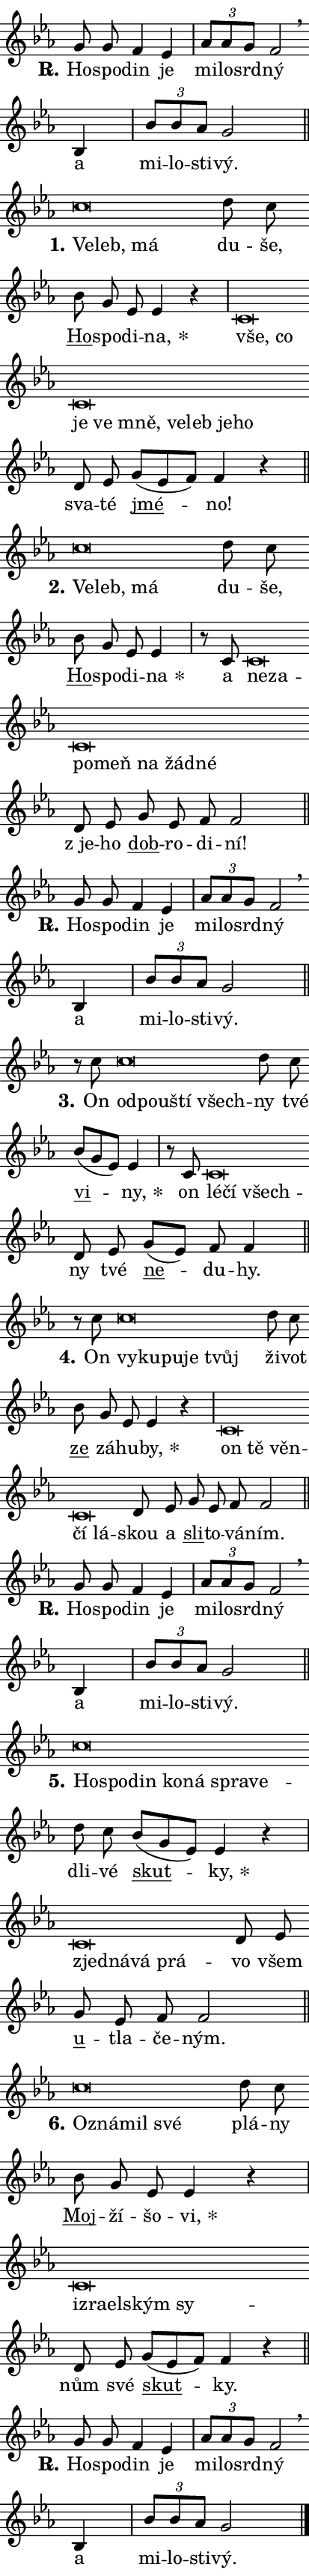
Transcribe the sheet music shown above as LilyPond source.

\version "2.22.1"
\header { tagline = "" }
\paper {
  indent = 0\cm
  top-margin = 0\cm
  right-margin = 0\cm
  bottom-margin = 0\cm
  left-margin = 0\cm
  paper-width = 7\cm
  page-breaking = #ly:one-page-breaking
  system-system-spacing.basic-distance = #11
  score-system-spacing.basic-distance = #11
  ragged-last = ##f
}


%% Author: Thomas Morley
%% https://lists.gnu.org/archive/html/lilypond-user/2020-05/msg00002.html
#(define (line-position grob)
"Returns position of @var[grob} in current system:
   @code{'start}, if at first time-step
   @code{'end}, if at last time-step
   @code{'middle} otherwise
"
  (let* ((col (ly:item-get-column grob))
         (ln (ly:grob-object col 'left-neighbor))
         (rn (ly:grob-object col 'right-neighbor))
         (col-to-check-left (if (ly:grob? ln) ln col))
         (col-to-check-right (if (ly:grob? rn) rn col))
         (break-dir-left
           (and
             (ly:grob-property col-to-check-left 'non-musical #f)
             (ly:item-break-dir col-to-check-left)))
         (break-dir-right
           (and
             (ly:grob-property col-to-check-right 'non-musical #f)
             (ly:item-break-dir col-to-check-right))))
        (cond ((eqv? 1 break-dir-left) 'start)
              ((eqv? -1 break-dir-right) 'end)
              (else 'middle))))

#(define (tranparent-at-line-position vctor)
  (lambda (grob)
  "Relying on @code{line-position} select the relevant enry from @var{vctor}.
Used to determine transparency,"
    (case (line-position grob)
      ((end) (not (vector-ref vctor 0)))
      ((middle) (not (vector-ref vctor 1)))
      ((start) (not (vector-ref vctor 2))))))

noteHeadBreakVisibility =
#(define-music-function (break-visibility)(vector?)
"Makes @code{NoteHead}s transparent relying on @var{break-visibility}"
#{
  \override NoteHead.transparent =
    #(tranparent-at-line-position break-visibility)
#})

#(define delete-ledgers-for-transparent-note-heads
  (lambda (grob)
    "Reads whether a @code{NoteHead} is transparent.
If so this @code{NoteHead} is removed from @code{'note-heads} from
@var{grob}, which is supposed to be @code{LedgerLineSpanner}.
As a result ledgers are not printed for this @code{NoteHead}"
    (let* ((nhds-array (ly:grob-object grob 'note-heads))
           (nhds-list
             (if (ly:grob-array? nhds-array)
                 (ly:grob-array->list nhds-array)
                 '()))
           ;; Relies on the transparent-property being done before
           ;; Staff.LedgerLineSpanner.after-line-breaking is executed.
           ;; This is fragile ...
           (to-keep
             (remove
               (lambda (nhd)
                 (ly:grob-property nhd 'transparent #f))
               nhds-list)))
      ;; TODO find a better method to iterate over grob-arrays, similiar
      ;; to filter/remove etc for lists
      ;; For now rebuilt from scratch
      (set! (ly:grob-object grob 'note-heads)  '())
      (for-each
        (lambda (nhd)
          (ly:pointer-group-interface::add-grob grob 'note-heads nhd))
        to-keep))))

hideNotes = {
  \noteHeadBreakVisibility #begin-of-line-visible
}
unHideNotes = {
  \noteHeadBreakVisibility #all-visible
}

% work-around for resetting accidentals
% https://lilypond.org/doc/v2.23/Documentation/notation/displaying-rhythms#unmetered-music
cadenzaMeasure = {
  \cadenzaOff
  \partial 1024 s1024
  \cadenzaOn
}

#(define-markup-command (accent layout props text) (markup?)
  "Underline accented syllable"
  (interpret-markup layout props
    #{\markup \override #'(offset . 4.3) \underline { #text }#}))

responsum = \markup \concat {
  "R" \hspace #-1.05 \path #0.1 #'((moveto 0 0.07) (lineto 0.9 0.8)) \hspace #0.05 "."
}

\layout {
    \context {
        \Staff
        \remove "Time_signature_engraver"
        \override LedgerLineSpanner.after-line-breaking = #delete-ledgers-for-transparent-note-heads
    }
    \context {
        \Voice {
            \override NoteHead.output-attributes = #'((class . "notehead"))
            \override Hairpin.height = #0.55
        }
    }
    \context {
        \Lyrics {
            \override StanzaNumber.output-attributes = #'((class . "stanzanumber"))
            \override LyricSpace.minimum-distance = #0.9
            \override LyricText.font-name = #"TeX Gyre Schola"
            \override LyricText.font-size = 1
            \override StanzaNumber.font-name = #"TeX Gyre Schola Bold"
            \override StanzaNumber.font-size = 1
        }
    }
}

% magnetic-lyrics.ily
%
%   written by
%     Jean Abou Samra <jean@abou-samra.fr>
%     Werner Lemberg <wl@gnu.org>
%
%   adapted by
%     Jiri Hon <jiri.hon@gmail.com>
%
% Version 2022-Apr-15

% https://www.mail-archive.com/lilypond-user@gnu.org/msg149350.html

#(define (Left_hyphen_pointer_engraver context)
   "Collect syllable-hyphen-syllable occurrences in lyrics and store
them in properties.  This engraver only looks to the left.  For
example, if the lyrics input is @code{foo -- bar}, it does the
following.

@itemize @bullet
@item
Set the @code{text} property of the @code{LyricHyphen} grob between
@q{foo} and @q{bar} to @code{foo}.

@item
Set the @code{left-hyphen} property of the @code{LyricText} grob with
text @q{foo} to the @code{LyricHyphen} grob between @q{foo} and
@q{bar}.
@end itemize

Use this auxiliary engraver in combination with the
@code{lyric-@/text::@/apply-@/magnetic-@/offset!} hook."
   (let ((hyphen #f)
         (text #f))
     (make-engraver
      (acknowledgers
       ((lyric-syllable-interface engraver grob source-engraver)
        (set! text grob)))
      (end-acknowledgers
       ((lyric-hyphen-interface engraver grob source-engraver)
        ;(when (not (grob::has-interface grob 'lyric-space-interface))
          (set! hyphen grob)));)
      ((stop-translation-timestep engraver)
       (when (and text hyphen)
         (ly:grob-set-object! text 'left-hyphen hyphen))
       (set! text #f)
       (set! hyphen #f)))))

#(define (lyric-text::apply-magnetic-offset! grob)
   "If the space between two syllables is less than the value in
property @code{LyricText@/.details@/.squash-threshold}, move the right
syllable to the left so that it gets concatenated with the left
syllable.

Use this function as a hook for
@code{LyricText@/.after-@/line-@/breaking} if the
@code{Left_@/hyphen_@/pointer_@/engraver} is active."
   (let ((hyphen (ly:grob-object grob 'left-hyphen #f)))
     (when hyphen
       (let ((left-text (ly:spanner-bound hyphen LEFT)))
         (when (grob::has-interface left-text 'lyric-syllable-interface)
           (let* ((common (ly:grob-common-refpoint grob left-text X))
                  (this-x-ext (ly:grob-extent grob common X))
                  (left-x-ext
                   (begin
                     ;; Trigger magnetism for left-text.
                     (ly:grob-property left-text 'after-line-breaking)
                     (ly:grob-extent left-text common X)))
                  ;; `delta` is the gap width between two syllables.
                  (delta (- (interval-start this-x-ext)
                            (interval-end left-x-ext)))
                  (details (ly:grob-property grob 'details))
                  (threshold (assoc-get 'squash-threshold details 0.2)))
             (when (< delta threshold)
               (let* (;; We have to manipulate the input text so that
                      ;; ligatures crossing syllable boundaries are not
                      ;; disabled.  For languages based on the Latin
                      ;; script this is essentially a beautification.
                      ;; However, for non-Western scripts it can be a
                      ;; necessity.
                      (lt (ly:grob-property left-text 'text))
                      (rt (ly:grob-property grob 'text))
                      (is-space (grob::has-interface hyphen 'lyric-space-interface))
                      (space (if is-space " " ""))
                      (space-markup (grob-interpret-markup grob " "))
                      (space-size (interval-length (ly:stencil-extent space-markup X)))
                      (extra-delta (if is-space space-size 0))
                      ;; Append new syllable.
                      (ltrt-space (if (and (string? lt) (string? rt))
                                (string-append lt space rt)
                                (make-concat-markup (list lt space rt))))
                      ;; Right-align `ltrt` to the right side.
                      (ltrt-space-markup (grob-interpret-markup
                               grob
                               (make-translate-markup
                                (cons (interval-length this-x-ext) 0)
                                (make-right-align-markup ltrt-space)))))
                 (begin
                   ;; Don't print `left-text`.
                   (ly:grob-set-property! left-text 'stencil #f)
                   ;; Set text and stencil (which holds all collected
                   ;; syllables so far) and shift it to the left.
                   (ly:grob-set-property! grob 'text ltrt-space)
                   (ly:grob-set-property! grob 'stencil ltrt-space-markup)
                   (ly:grob-translate-axis! grob (- (- delta extra-delta)) X))))))))))


#(define (lyric-hyphen::displace-bounds-first grob)
   ;; Make very sure this callback isn't triggered too early.
   (let ((left (ly:spanner-bound grob LEFT))
         (right (ly:spanner-bound grob RIGHT)))
     (ly:grob-property left 'after-line-breaking)
     (ly:grob-property right 'after-line-breaking)
     (ly:lyric-hyphen::print grob)))

squashThreshold = #0.4

\layout {
  \context {
    \Lyrics
    \consists #Left_hyphen_pointer_engraver
    \override LyricText.after-line-breaking =
      #lyric-text::apply-magnetic-offset!
    \override LyricHyphen.stencil = #lyric-hyphen::displace-bounds-first
    \override LyricText.details.squash-threshold = \squashThreshold
    \override LyricHyphen.minimum-distance = 0
    \override LyricHyphen.minimum-length = \squashThreshold
  }
}

squash = \override LyricText.details.squash-threshold = 9999
unSquash = \override LyricText.details.squash-threshold = \squashThreshold

left = \override LyricText.self-alignment-X = #LEFT
unLeft = \revert LyricText.self-alignment-X

starOffset = #(lambda (grob) 
                (let ((x_offset (ly:self-alignment-interface::aligned-on-x-parent grob)))
                  (if (= x_offset 0) 0 (+ x_offset 1.2))))

star = #(define-music-function (syllable)(string?)
"Append star separator at the end of a syllable"
#{
  \once \override LyricText.X-offset = #starOffset
  \lyricmode { \markup {
    #syllable
    \override #'((font-name . "TeX Gyre Schola Bold")) \hspace #0.2 \lower #0.65 \larger "*"
  } }
#})

starAccent = #(define-music-function (syllable)(string?)
"Append star separator at the end of a syllable and make accent"
#{
  \once \override LyricText.X-offset = #starOffset
  \lyricmode { \markup {
    \accent #syllable
    \override #'((font-name . "TeX Gyre Schola Bold")) \hspace #0.2 \lower #0.65 \larger "*"
  } }
#})

breath = #(define-music-function (syllable)(string?)
"Append breathing indicator at the end of a syllable"
#{
  \lyricmode { \markup { #syllable "+" } }
#})

optionalBreath = #(define-music-function (syllable)(string?)
"Append optional breathing indicator at the end of a syllable"
#{
  \lyricmode { \markup { #syllable "(+)" } }
#})


\score {
    <<
        \new Voice = "melody" { \cadenzaOn \key es \major \relative { g'8 g f4 es \cadenzaMeasure \bar "|" \tuplet 3/2 { as8[ as g] } f2 \breathe \bar "" bes,4 \cadenzaMeasure \bar "|" \tuplet 3/2 {bes'8[ bes as] } g2 \cadenzaMeasure \bar "||" \break }
\relative { c''\breve*1/16 \hideNotes \breve*1/16 \breve*1/16 \bar "" \unHideNotes d8 c \bar "" bes g es es4 r \cadenzaMeasure \bar "|" c\breve*1/16 \hideNotes \breve*1/16 \bar "" \breve*1/16 \bar "" \breve*1/16 \bar "" \breve*1/16 \bar "" \breve*1/16 \bar "" \breve*1/16 \bar "" \breve*1/16 \breve*1/16 \bar "" \unHideNotes d8 es \bar "" g[( es f)] f4 r \cadenzaMeasure \bar "||" \break }
\relative { c''\breve*1/16 \hideNotes \breve*1/16 \breve*1/16 \bar "" \unHideNotes d8 c \bar "" bes g es es4 \cadenzaMeasure \bar "|" r8 c8 c\breve*1/16 \hideNotes \breve*1/16 \bar "" \breve*1/16 \bar "" \breve*1/16 \bar "" \breve*1/16 \bar "" \breve*1/16 \breve*1/16 \bar "" \unHideNotes d8 es \bar "" g es f f2 \cadenzaMeasure \bar "||" \break }
\relative { g'8 g f4 es \cadenzaMeasure \bar "|" \tuplet 3/2 { as8[ as g] } f2 \breathe \bar "" bes,4 \cadenzaMeasure \bar "|" \tuplet 3/2 {bes'8[ bes as] } g2 \cadenzaMeasure \bar "||" \break }
\relative { r8 c''8 c\breve*1/16 \hideNotes \breve*1/16 \bar "" \breve*1/16 \breve*1/16 \bar "" \unHideNotes d8 c \bar "" bes[( g es)] es4 \cadenzaMeasure \bar "|" r8 c8 c\breve*1/16 \hideNotes \breve*1/16 \breve*1/16 \bar "" \unHideNotes d8 es \bar "" g[( es)] f f4 \cadenzaMeasure \bar "||" \break }
\relative { r8 c''8 c\breve*1/16 \hideNotes \breve*1/16 \bar "" \breve*1/16 \bar "" \breve*1/16 \breve*1/16 \bar "" \unHideNotes d8 c \bar "" bes g es es4 r \cadenzaMeasure \bar "|" c\breve*1/16 \hideNotes \breve*1/16 \bar "" \breve*1/16 \bar "" \breve*1/16 \breve*1/16 \bar "" \unHideNotes d8 es \bar "" g es f f2 \cadenzaMeasure \bar "||" \break }
\relative { g'8 g f4 es \cadenzaMeasure \bar "|" \tuplet 3/2 { as8[ as g] } f2 \breathe \bar "" bes,4 \cadenzaMeasure \bar "|" \tuplet 3/2 {bes'8[ bes as] } g2 \cadenzaMeasure \bar "||" \break }
\relative { c''\breve*1/16 \hideNotes \breve*1/16 \bar "" \breve*1/16 \bar "" \breve*1/16 \bar "" \breve*1/16 \bar "" \breve*1/16 \breve*1/16 \bar "" \unHideNotes d8 c \bar "" bes[( g es)] es4 r \cadenzaMeasure \bar "|" c\breve*1/16 \hideNotes \breve*1/16 \bar "" \breve*1/16 \breve*1/16 \bar "" \unHideNotes d8 es \bar "" g es f f2 \cadenzaMeasure \bar "||" \break }
\relative { c''\breve*1/16 \hideNotes \breve*1/16 \bar "" \breve*1/16 \breve*1/16 \bar "" \unHideNotes d8 c \bar "" bes g es es4 r \cadenzaMeasure \bar "|" c\breve*1/16 \hideNotes \breve*1/16 \bar "" \breve*1/16 \bar "" \breve*1/16 \breve*1/16 \bar "" \unHideNotes d8 es \bar "" g[( es f)] f4 r \cadenzaMeasure \bar "||" \break }
\relative { g'8 g f4 es \cadenzaMeasure \bar "|" \tuplet 3/2 { as8[ as g] } f2 \breathe \bar "" bes,4 \cadenzaMeasure \bar "|" \tuplet 3/2 {bes'8[ bes as] } g2 \cadenzaMeasure \bar "||" \break } \bar "|." }
        \new Lyrics \lyricsto "melody" { \lyricmode { \set stanza = \responsum
Ho -- spo -- din je mi -- lo -- srd -- ný a mi -- lo -- sti -- vý.
\set stanza = "1."
\left Ve -- \squash leb, má \unLeft \unSquash du -- še, \markup \accent Ho -- spo -- di -- \star na, \left vše, \squash co je ve mně, ve -- leb je -- ho \unLeft \unSquash sva -- té \markup \accent jmé -- no!
\set stanza = "2."
\left Ve -- \squash leb, má \unLeft \unSquash du -- še, \markup \accent Ho -- spo -- di -- \star na a \left ne -- \squash za -- po -- meň na žád -- né \unLeft \unSquash "z je" -- ho \markup \accent dob -- ro -- di -- ní!
\set stanza = \responsum
Ho -- spo -- din je mi -- lo -- srd -- ný a mi -- lo -- sti -- vý.
\set stanza = "3."
On \left od -- \squash pou -- ští všech -- \unLeft \unSquash ny tvé \markup \accent vi -- \star ny, on \left lé -- \squash čí všech -- \unLeft \unSquash ny tvé \markup \accent ne -- du -- hy.
\set stanza = "4."
On \left vy -- \squash ku -- pu -- je tvůj \unLeft \unSquash ži -- vot \markup \accent ze zá -- hu -- \star by, \left on \squash tě věn -- čí lá -- \unLeft \unSquash skou a \markup \accent sli -- to -- vá -- ním.
\set stanza = \responsum
Ho -- spo -- din je mi -- lo -- srd -- ný a mi -- lo -- sti -- vý.
\set stanza = "5."
\left Ho -- \squash spo -- din ko -- ná spra -- ve -- \unLeft \unSquash dli -- vé \markup \accent skut -- \star ky, \left zjed -- \squash ná -- vá prá -- \unLeft \unSquash vo všem \markup \accent u -- tla -- če -- ným.
\set stanza = "6."
\left Oz -- \squash ná -- mil své \unLeft \unSquash plá -- ny \markup \accent Moj -- ží -- šo -- \star vi, \left iz -- \squash ra -- el -- ským sy -- \unLeft \unSquash nům své \markup \accent skut -- ky.
\set stanza = \responsum
Ho -- spo -- din je mi -- lo -- srd -- ný a mi -- lo -- sti -- vý. } }
    >>
    \layout {}
}
